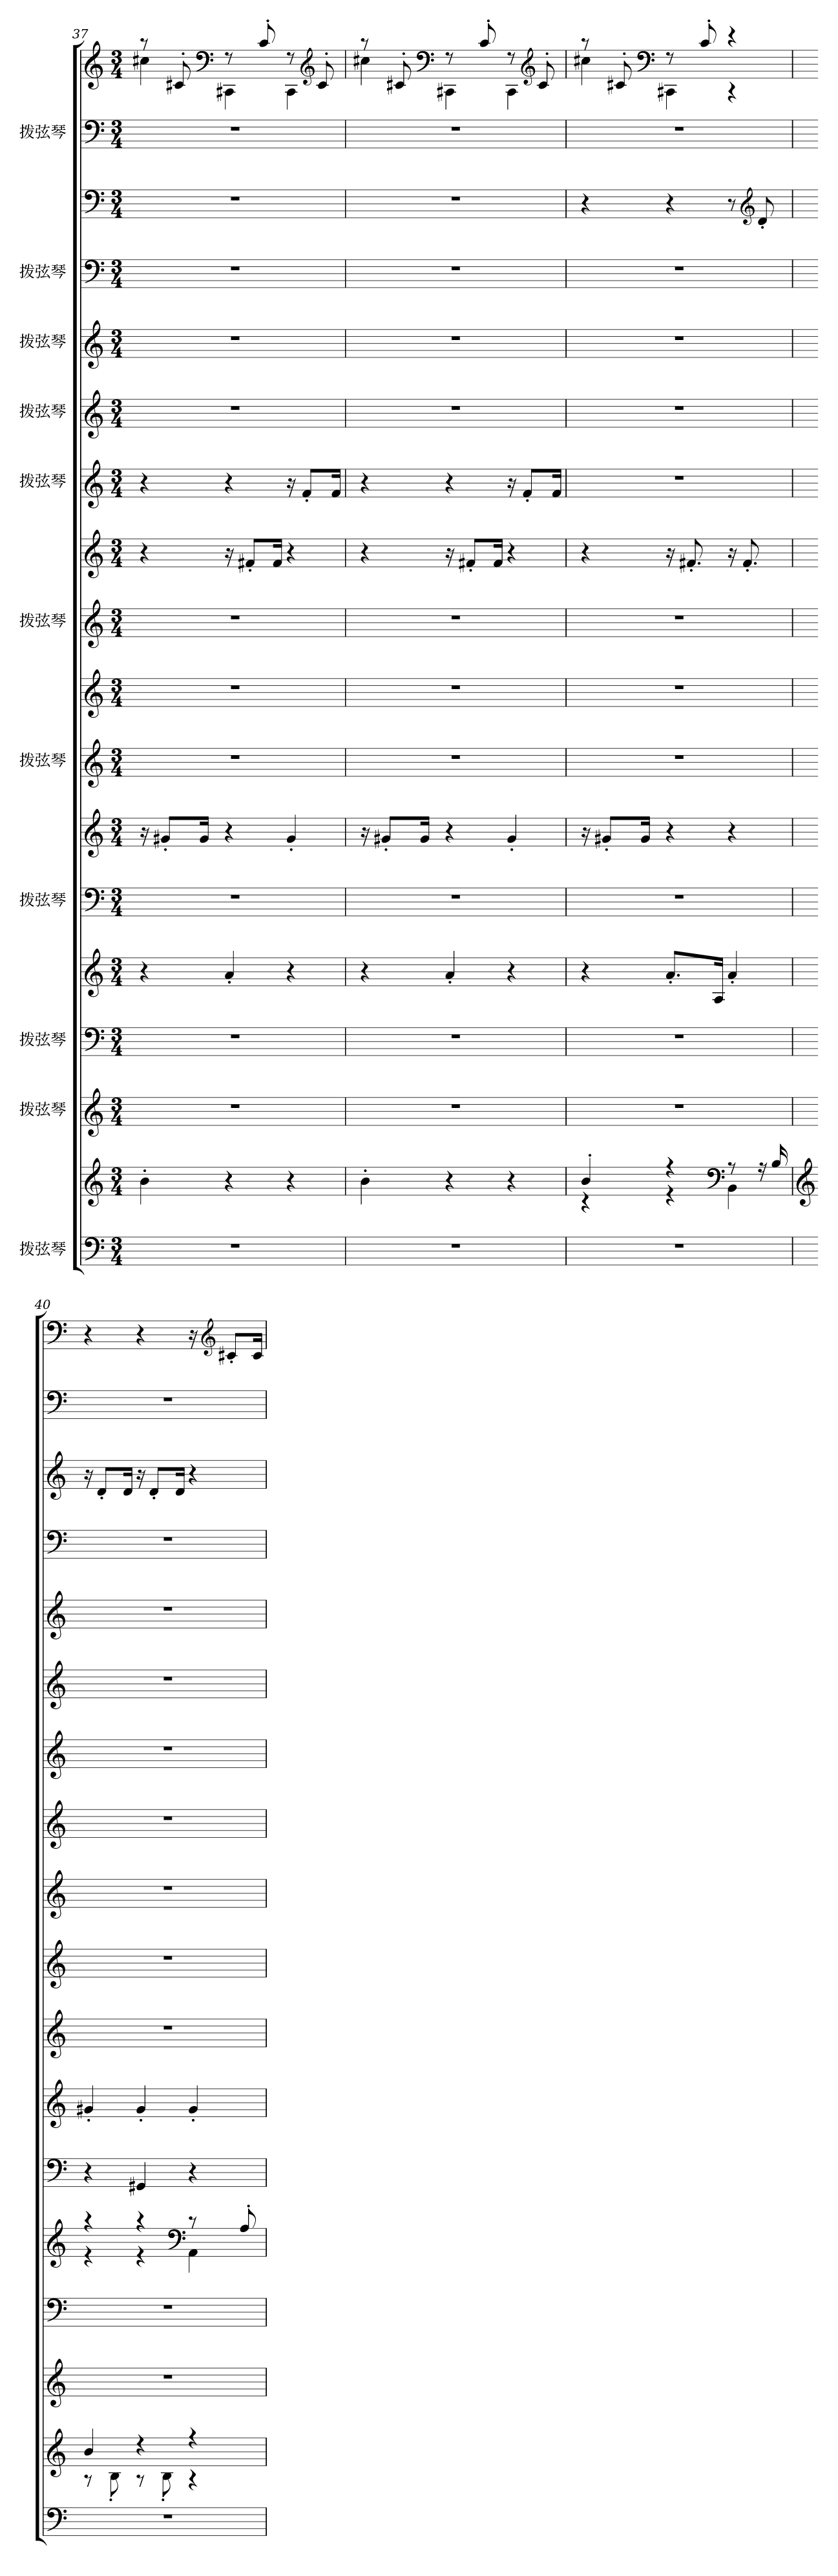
**kern	**kern	**kern	**kern	**kern	**kern	**kern	**kern	**kern	**kern	**kern	**kern	**kern	**kern	**kern	**kern	**kern	**kern
*part11	*part11	*part10	*part9	*part9	*part8	*part8	*part7	*part7	*part6	*part6	*part5	*part4	*part3	*part2	*part2	*part1	*part1
*staff18	*staff17	*staff16	*staff15	*staff14	*staff13	*staff12	*staff11	*staff10	*staff9	*staff8	*staff7	*staff6	*staff5	*staff4	*staff3	*staff2	*staff1
*I"拨弦琴	*	*I"拨弦琴	*I"拨弦琴	*	*I"拨弦琴	*	*I"拨弦琴	*	*I"拨弦琴	*	*I"拨弦琴	*I"拨弦琴	*I"拨弦琴	*I"拨弦琴	*	*I"拨弦琴	*
*clefF4	*clefG2	*clefG2	*clefF4	*clefG2	*clefF4	*clefG2	*clefG2	*clefG2	*clefG2	*clefG2	*clefG2	*clefG2	*clefG2	*clefF4	*clefF4	*clefF4	*clefG2
*k[]	*k[]	*k[]	*k[]	*k[]	*k[]	*k[]	*k[]	*k[]	*k[]	*k[]	*k[]	*k[]	*k[]	*k[]	*k[]	*k[]	*k[]
*M3/4	*M3/4	*M3/4	*M3/4	*M3/4	*M3/4	*M3/4	*M3/4	*M3/4	*M3/4	*M3/4	*M3/4	*M3/4	*M3/4	*M3/4	*M3/4	*M3/4	*M3/4
=37	=37	=37	=37	=37	=37	=37	=37	=37	=37	=37	=37	=37	=37	=37	=37	=37	=37
*	*	*	*	*	*	*	*	*	*	*	*	*	*	*	*	*	*^
2.r	4b'\	2.r	2.r	4r	2.r	16r	2.r	2.r	2.r	4r	4r	2.r	2.r	2.r	2.r	2.r	8r	4cc#X\
.	.	.	.	.	.	8g#X'/L	.	.	.	.	.	.	.	.	.	.	.	.
.	.	.	.	.	.	.	.	.	.	.	.	.	.	.	.	.	8c#X'/	.
.	.	.	.	.	.	16g#/Jk	.	.	.	.	.	.	.	.	.	.	.	.
*	*	*	*	*	*	*	*	*	*	*	*	*	*	*	*	*	*clefF4	*
.	4r	.	.	4a'/	.	4r	.	.	.	16r	4r	.	.	.	.	.	8r	4CC#X\
.	.	.	.	.	.	.	.	.	.	8f#X'/L	.	.	.	.	.	.	.	.
.	.	.	.	.	.	.	.	.	.	.	.	.	.	.	.	.	8c#'/	.
.	.	.	.	.	.	.	.	.	.	16f#/Jk	.	.	.	.	.	.	.	.
.	4r	.	.	4r	.	4g#'/	.	.	.	4r	16r	.	.	.	.	.	8r	4CC#\
.	.	.	.	.	.	.	.	.	.	.	8f'/L	.	.	.	.	.	.	.
*	*	*	*	*	*	*	*	*	*	*	*	*	*	*	*	*	*clefG2	*
.	.	.	.	.	.	.	.	.	.	.	.	.	.	.	.	.	8c#'/	.
.	.	.	.	.	.	.	.	.	.	.	16f/Jk	.	.	.	.	.	.	.
!!LO:PB:g=z	!!
=38	=38	=38	=38	=38	=38	=38	=38	=38	=38	=38	=38	=38	=38	=38	=38	=38	=38	=38
2.r	4b'\	2.r	2.r	4r	2.r	16r	2.r	2.r	2.r	4r	4r	2.r	2.r	2.r	2.r	2.r	8r	4cc#X\
.	.	.	.	.	.	8g#X'/L	.	.	.	.	.	.	.	.	.	.	.	.
.	.	.	.	.	.	.	.	.	.	.	.	.	.	.	.	.	8c#X'/	.
.	.	.	.	.	.	16g#/Jk	.	.	.	.	.	.	.	.	.	.	.	.
*	*	*	*	*	*	*	*	*	*	*	*	*	*	*	*	*	*clefF4	*
.	4r	.	.	4a'/	.	4r	.	.	.	16r	4r	.	.	.	.	.	8r	4CC#X\
.	.	.	.	.	.	.	.	.	.	8f#X'/L	.	.	.	.	.	.	.	.
.	.	.	.	.	.	.	.	.	.	.	.	.	.	.	.	.	8c#'/	.
.	.	.	.	.	.	.	.	.	.	16f#/Jk	.	.	.	.	.	.	.	.
.	4r	.	.	4r	.	4g#'/	.	.	.	4r	16r	.	.	.	.	.	8r	4CC#\
.	.	.	.	.	.	.	.	.	.	.	8f'/L	.	.	.	.	.	.	.
*	*	*	*	*	*	*	*	*	*	*	*	*	*	*	*	*	*clefG2	*
.	.	.	.	.	.	.	.	.	.	.	.	.	.	.	.	.	8c#'/	.
.	.	.	.	.	.	.	.	.	.	.	16f/Jk	.	.	.	.	.	.	.
=39	=39	=39	=39	=39	=39	=39	=39	=39	=39	=39	=39	=39	=39	=39	=39	=39	=39	=39
*	*^	*	*	*	*	*	*	*	*	*	*	*	*	*	*	*	*	*
2.r	4b'/	4r	2.r	2.r	4r	2.r	16r	2.r	2.r	2.r	4r	2.r	2.r	2.r	2.r	4r	2.r	8r	4cc#X\
.	.	.	.	.	.	.	8g#X'/L	.	.	.	.	.	.	.	.	.	.	.	.
.	.	.	.	.	.	.	.	.	.	.	.	.	.	.	.	.	.	8c#X'/	.
.	.	.	.	.	.	.	16g#/Jk	.	.	.	.	.	.	.	.	.	.	.	.
*	*	*	*	*	*	*	*	*	*	*	*	*	*	*	*	*	*	*clefF4	*
.	4r	4r	.	.	8.a'/L	.	4r	.	.	.	16r	.	.	.	.	4r	.	8r	4CC#X\
.	.	.	.	.	.	.	.	.	.	.	8.f#X'/	.	.	.	.	.	.	.	.
.	.	.	.	.	.	.	.	.	.	.	.	.	.	.	.	.	.	8c#'/	.
.	.	.	.	.	16A/Jk	.	.	.	.	.	.	.	.	.	.	.	.	.	.
*	*clefF4	*	*	*	*	*	*	*	*	*	*	*	*	*	*	*	*	*	*
.	8r	4BB\	.	.	4a'/	.	4r	.	.	.	16r	.	.	.	.	8r	.	4r	4r
.	.	.	.	.	.	.	.	.	.	.	8.f#'/	.	.	.	.	.	.	.	.
*	*	*	*	*	*	*	*	*	*	*	*	*	*	*	*	*clefG2	*	*	*
.	16r	.	.	.	.	.	.	.	.	.	.	.	.	.	.	8d'/	.	.	.
.	16B/	.	.	.	.	.	.	.	.	.	.	.	.	.	.	.	.	.	.
*	*	*	*	*	*	*	*	*	*	*	*	*	*	*	*	*	*	*v	*v
!!LO:PB:g=z
=40	=40	=40	=40	=40	=40	=40	=40	=40	=40	=40	=40	=40	=40	=40	=40	=40	=40	=40
*	*clefG2	*	*	*	*	*	*	*	*	*	*	*	*	*	*	*	*	*
*	*	*	*	*	*^	*	*	*	*	*	*	*	*	*	*	*	*	*
2.r	4b/	8r	2.r	2.r	4r	4r	4r	4g#X'/	2.r	2.r	2.r	2.r	2.r	2.r	2.r	2.r	16r	2.r	4r
.	.	.	.	.	.	.	.	.	.	.	.	.	.	.	.	.	8d'/L	.	.
.	.	8B'\	.	.	.	.	.	.	.	.	.	.	.	.	.	.	.	.	.
.	.	.	.	.	.	.	.	.	.	.	.	.	.	.	.	.	16d/Jk	.	.
.	4r	8r	.	.	4r	4r	4GG#X/	4g#'/	.	.	.	.	.	.	.	.	16r	.	4r
.	.	.	.	.	.	.	.	.	.	.	.	.	.	.	.	.	8d'/L	.	.
.	.	8B'\	.	.	.	.	.	.	.	.	.	.	.	.	.	.	.	.	.
.	.	.	.	.	.	.	.	.	.	.	.	.	.	.	.	.	16d/Jk	.	.
*	*	*	*	*	*clefF4	*	*	*	*	*	*	*	*	*	*	*	*	*	*
.	4r	4r	.	.	8r	4AA\	4r	4g#'/	.	.	.	.	.	.	.	.	4r	.	16r
*	*	*	*	*	*	*	*	*	*	*	*	*	*	*	*	*	*	*	*clefG2
.	.	.	.	.	.	.	.	.	.	.	.	.	.	.	.	.	.	.	8c#X'/L
.	.	.	.	.	8A'/	.	.	.	.	.	.	.	.	.	.	.	.	.	.
.	.	.	.	.	.	.	.	.	.	.	.	.	.	.	.	.	.	.	16c#/Jk
*	*v	*v	*	*	*v	*v	*	*	*	*	*	*	*	*	*	*	*	*	*
=	=	=	=	=	=	=	=	=	=	=	=	=	=	=	=	=	=
*-	*-	*-	*-	*-	*-	*-	*-	*-	*-	*-	*-	*-	*-	*-	*-	*-	*-
